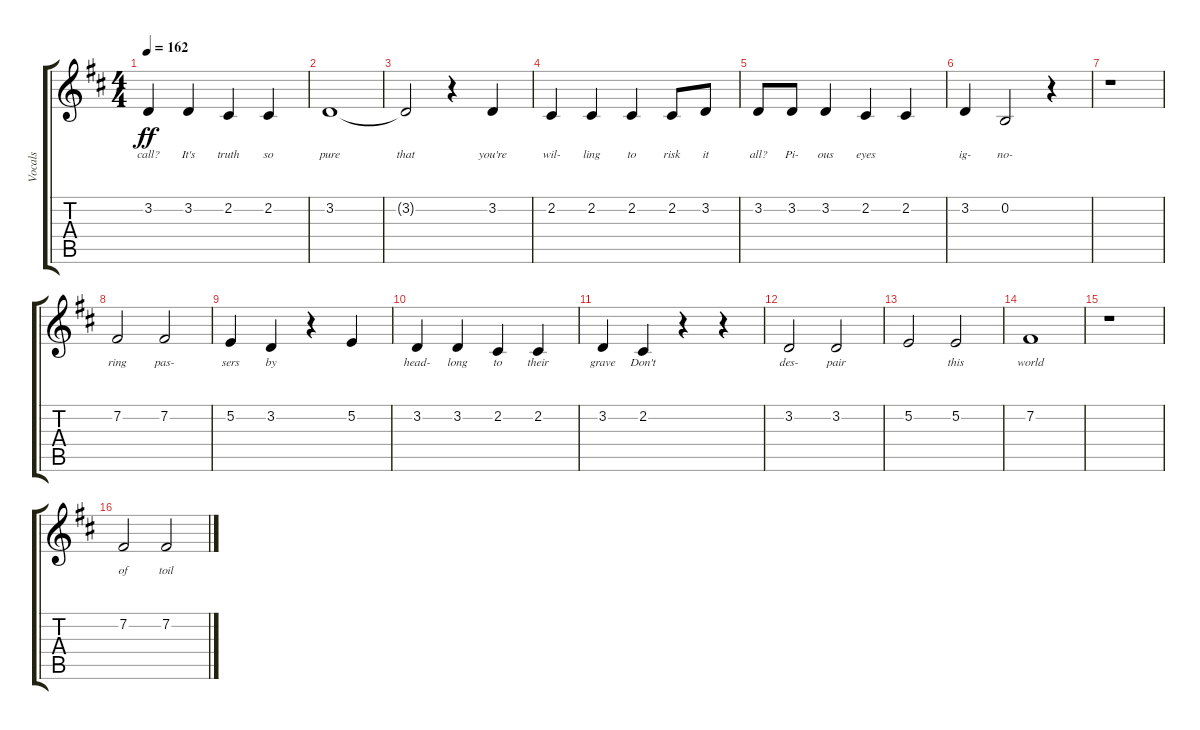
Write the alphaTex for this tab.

\track ("Vocals" "Vocals") {instrument oboe}
\staff {score tabs}
\tuning (E4 B3 G3 D3 A2 E2) {hide}
\ts (4 4)
\tempo 162
\clef g2
\ks d
3.2.4{lyrics (0 "call?") lyrics (1 "") lyrics (2 "") lyrics (3 "") lyrics (4 "") dy ff} 3.2.4{lyrics (0 "It's") lyrics (1 "") lyrics (2 "") lyrics (3 "") lyrics (4 "")} 2.2.4{lyrics (0 "truth") lyrics (1 "") lyrics (2 "") lyrics (3 "") lyrics (4 "")} 2.2.4{lyrics (0 "so") lyrics (1 "") lyrics (2 "") lyrics (3 "") lyrics (4 "")} |
3.2.1{lyrics (0 "pure") lyrics (1 "") lyrics (2 "") lyrics (3 "") lyrics (4 "")} |
3.2{t}.2{lyrics (0 "that") lyrics (1 "") lyrics (2 "") lyrics (3 "") lyrics (4 "")} r.4 3.2.4{lyrics (0 "you're") lyrics (1 "") lyrics (2 "") lyrics (3 "") lyrics (4 "")} |
2.2.4{lyrics (0 "wil-") lyrics (1 "") lyrics (2 "") lyrics (3 "") lyrics (4 "")} 2.2.4{lyrics (0 "ling") lyrics (1 "") lyrics (2 "") lyrics (3 "") lyrics (4 "")} 2.2.4{lyrics (0 "to") lyrics (1 "") lyrics (2 "") lyrics (3 "") lyrics (4 "")} 2.2.8{lyrics (0 "risk") lyrics (1 "") lyrics (2 "") lyrics (3 "") lyrics (4 "")} 3.2.8{lyrics (0 "it") lyrics (1 "") lyrics (2 "") lyrics (3 "") lyrics (4 "")} |
3.2.8{lyrics (0 "all?") lyrics (1 "") lyrics (2 "") lyrics (3 "") lyrics (4 "")} 3.2.8{lyrics (0 "Pi-") lyrics (1 "") lyrics (2 "") lyrics (3 "") lyrics (4 "")} 3.2.4{lyrics (0 "ous") lyrics (1 "") lyrics (2 "") lyrics (3 "") lyrics (4 "")} 2.2.4{lyrics (0 "eyes") lyrics (1 "") lyrics (2 "") lyrics (3 "") lyrics (4 "")} 2.2.4{lyrics (0 "") lyrics (1 "") lyrics (2 "") lyrics (3 "") lyrics (4 "")} |
3.2.4{lyrics (0 "ig-") lyrics (1 "") lyrics (2 "") lyrics (3 "") lyrics (4 "")} 0.2.2{lyrics (0 "no-") lyrics (1 "") lyrics (2 "") lyrics (3 "") lyrics (4 "")} r.4 |
r.1 |
7.2.2{lyrics (0 "ring") lyrics (1 "") lyrics (2 "") lyrics (3 "") lyrics (4 "")} 7.2.2{lyrics (0 "pas-") lyrics (1 "") lyrics (2 "") lyrics (3 "") lyrics (4 "")} |
5.2.4{lyrics (0 "sers") lyrics (1 "") lyrics (2 "") lyrics (3 "") lyrics (4 "")} 3.2.4{lyrics (0 "by") lyrics (1 "") lyrics (2 "") lyrics (3 "") lyrics (4 "")} r.4 5.2.4{lyrics (0 "") lyrics (1 "") lyrics (2 "") lyrics (3 "") lyrics (4 "")} |
3.2.4{lyrics (0 "head-") lyrics (1 "") lyrics (2 "") lyrics (3 "") lyrics (4 "")} 3.2.4{lyrics (0 "long") lyrics (1 "") lyrics (2 "") lyrics (3 "") lyrics (4 "")} 2.2.4{lyrics (0 "to") lyrics (1 "") lyrics (2 "") lyrics (3 "") lyrics (4 "")} 2.2.4{lyrics (0 "their") lyrics (1 "") lyrics (2 "") lyrics (3 "") lyrics (4 "")} |
3.2.4{lyrics (0 "grave") lyrics (1 "") lyrics (2 "") lyrics (3 "") lyrics (4 "")} 2.2.4{lyrics (0 "Don't") lyrics (1 "") lyrics (2 "") lyrics (3 "") lyrics (4 "")} r.4 r.4 |
3.2.2{lyrics (0 "des-") lyrics (1 "") lyrics (2 "") lyrics (3 "") lyrics (4 "")} 3.2.2{lyrics (0 "pair") lyrics (1 "") lyrics (2 "") lyrics (3 "") lyrics (4 "")} |
5.2.2{lyrics (0 "") lyrics (1 "") lyrics (2 "") lyrics (3 "") lyrics (4 "")} 5.2.2{lyrics (0 "this") lyrics (1 "") lyrics (2 "") lyrics (3 "") lyrics (4 "")} |
7.2.1{lyrics (0 "world") lyrics (1 "") lyrics (2 "") lyrics (3 "") lyrics (4 "")} |
r.1 |
7.2.2{lyrics (0 "of") lyrics (1 "") lyrics (2 "") lyrics (3 "") lyrics (4 "")} 7.2.2{lyrics (0 "toil") lyrics (1 "") lyrics (2 "") lyrics (3 "") lyrics (4 "")}
